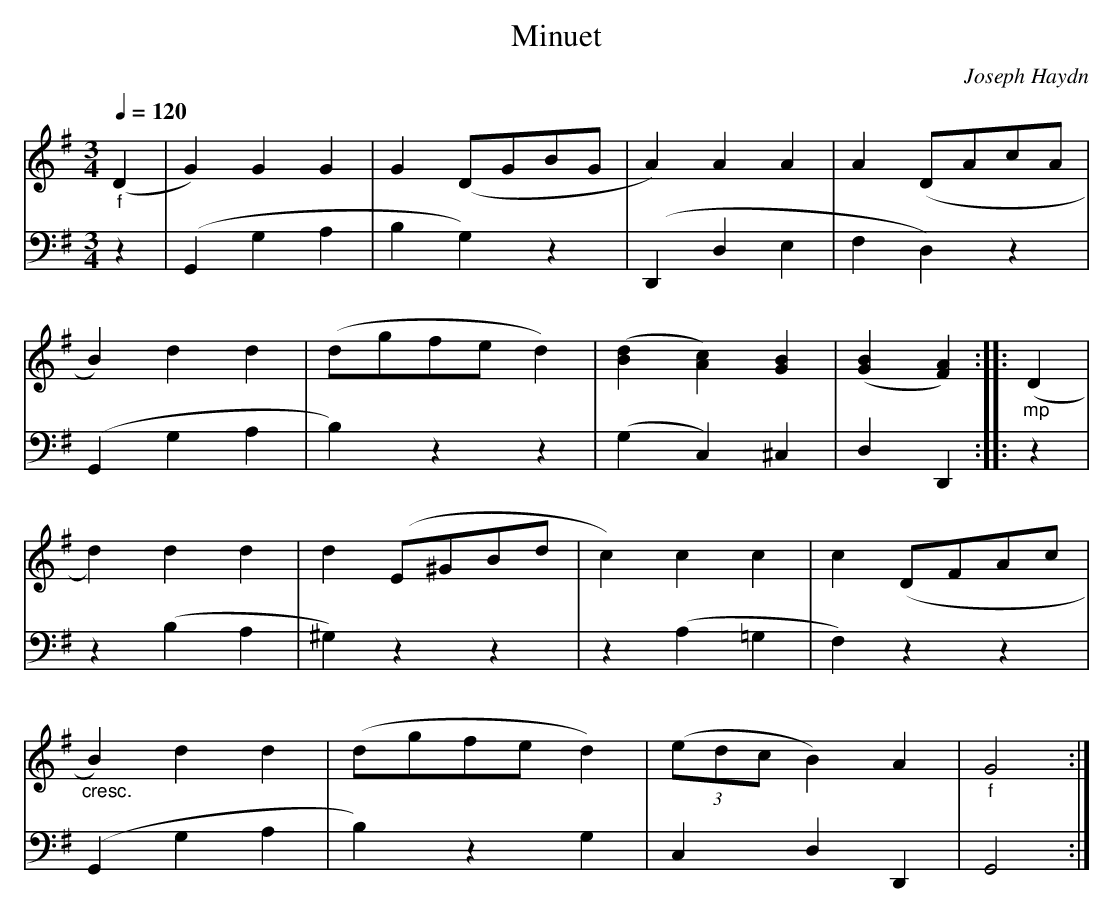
X:1
T:Minuet
C:Joseph Haydn
V:1 Program 1 0
V:2 Program 1 0 bass
M:3/4
L:1/4
Q:120
K:G
V:1
"_f"(D|G)GG|G(D/G/B/G/|A)AA|A(D/A/c/A/|
V:2
z|(G,,G,A,|B,G,)z|(D,,D,E,|F,D,)z|
V:1
B)dd|(d/g/f/e/d)|([Bd][Ac])[GB]|([GB][FA])::"_mp"(D|
V:2
(G,,G,A,|B,)zz|(G,C,)^C,|D,D,,::z|
V:1
d)dd|d(E/^G/B/d/|c)cc|c(D/F/A/c/|
V:2
z(B,A,|^G,)zz|z(A,=G,|F,)zz|
V:1
"_cresc."B)dd|(d/g/f/e/d)|((3e/d/c/B)A|"_f"G2:|]
V:2
(G,,G,A,|B,)zG,|C,D,D,,|G,,2:|]
